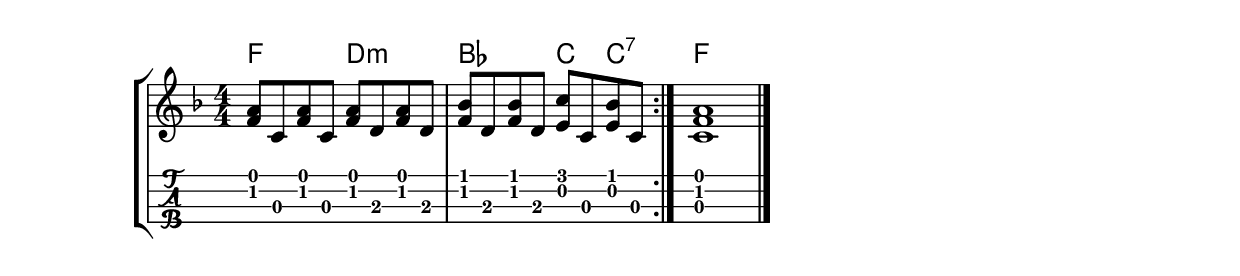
\version "2.18.2"
RH = #rightHandFinger

%--- Configuración ---%
\layout{
	\context {
		\TabStaff
		stringTunings = \stringTuning <g c' e' a'>
	}
}



%--- Introducción de las notas ---%
notas = \relative c' {

\numericTimeSignature
\key f \major
\time 4/4
	<f a>8 c <f a> c 
	<f a> d <f a> d |
	<f bes> d <f bes> d 
	<e c'> c <e bes'> c |
	\bar ":|."
	<c f a>1
	\bar "|."
}

acordes = \chordmode {
    f2 d:m | bes c4 c:7 | f1 
}

%--- Partitura ---%
\score {
	\new StaffGroup	
	<<
		\new ChordNames \acordes
		\new Staff \notas
		\new TabStaff \notas
	>>
}
